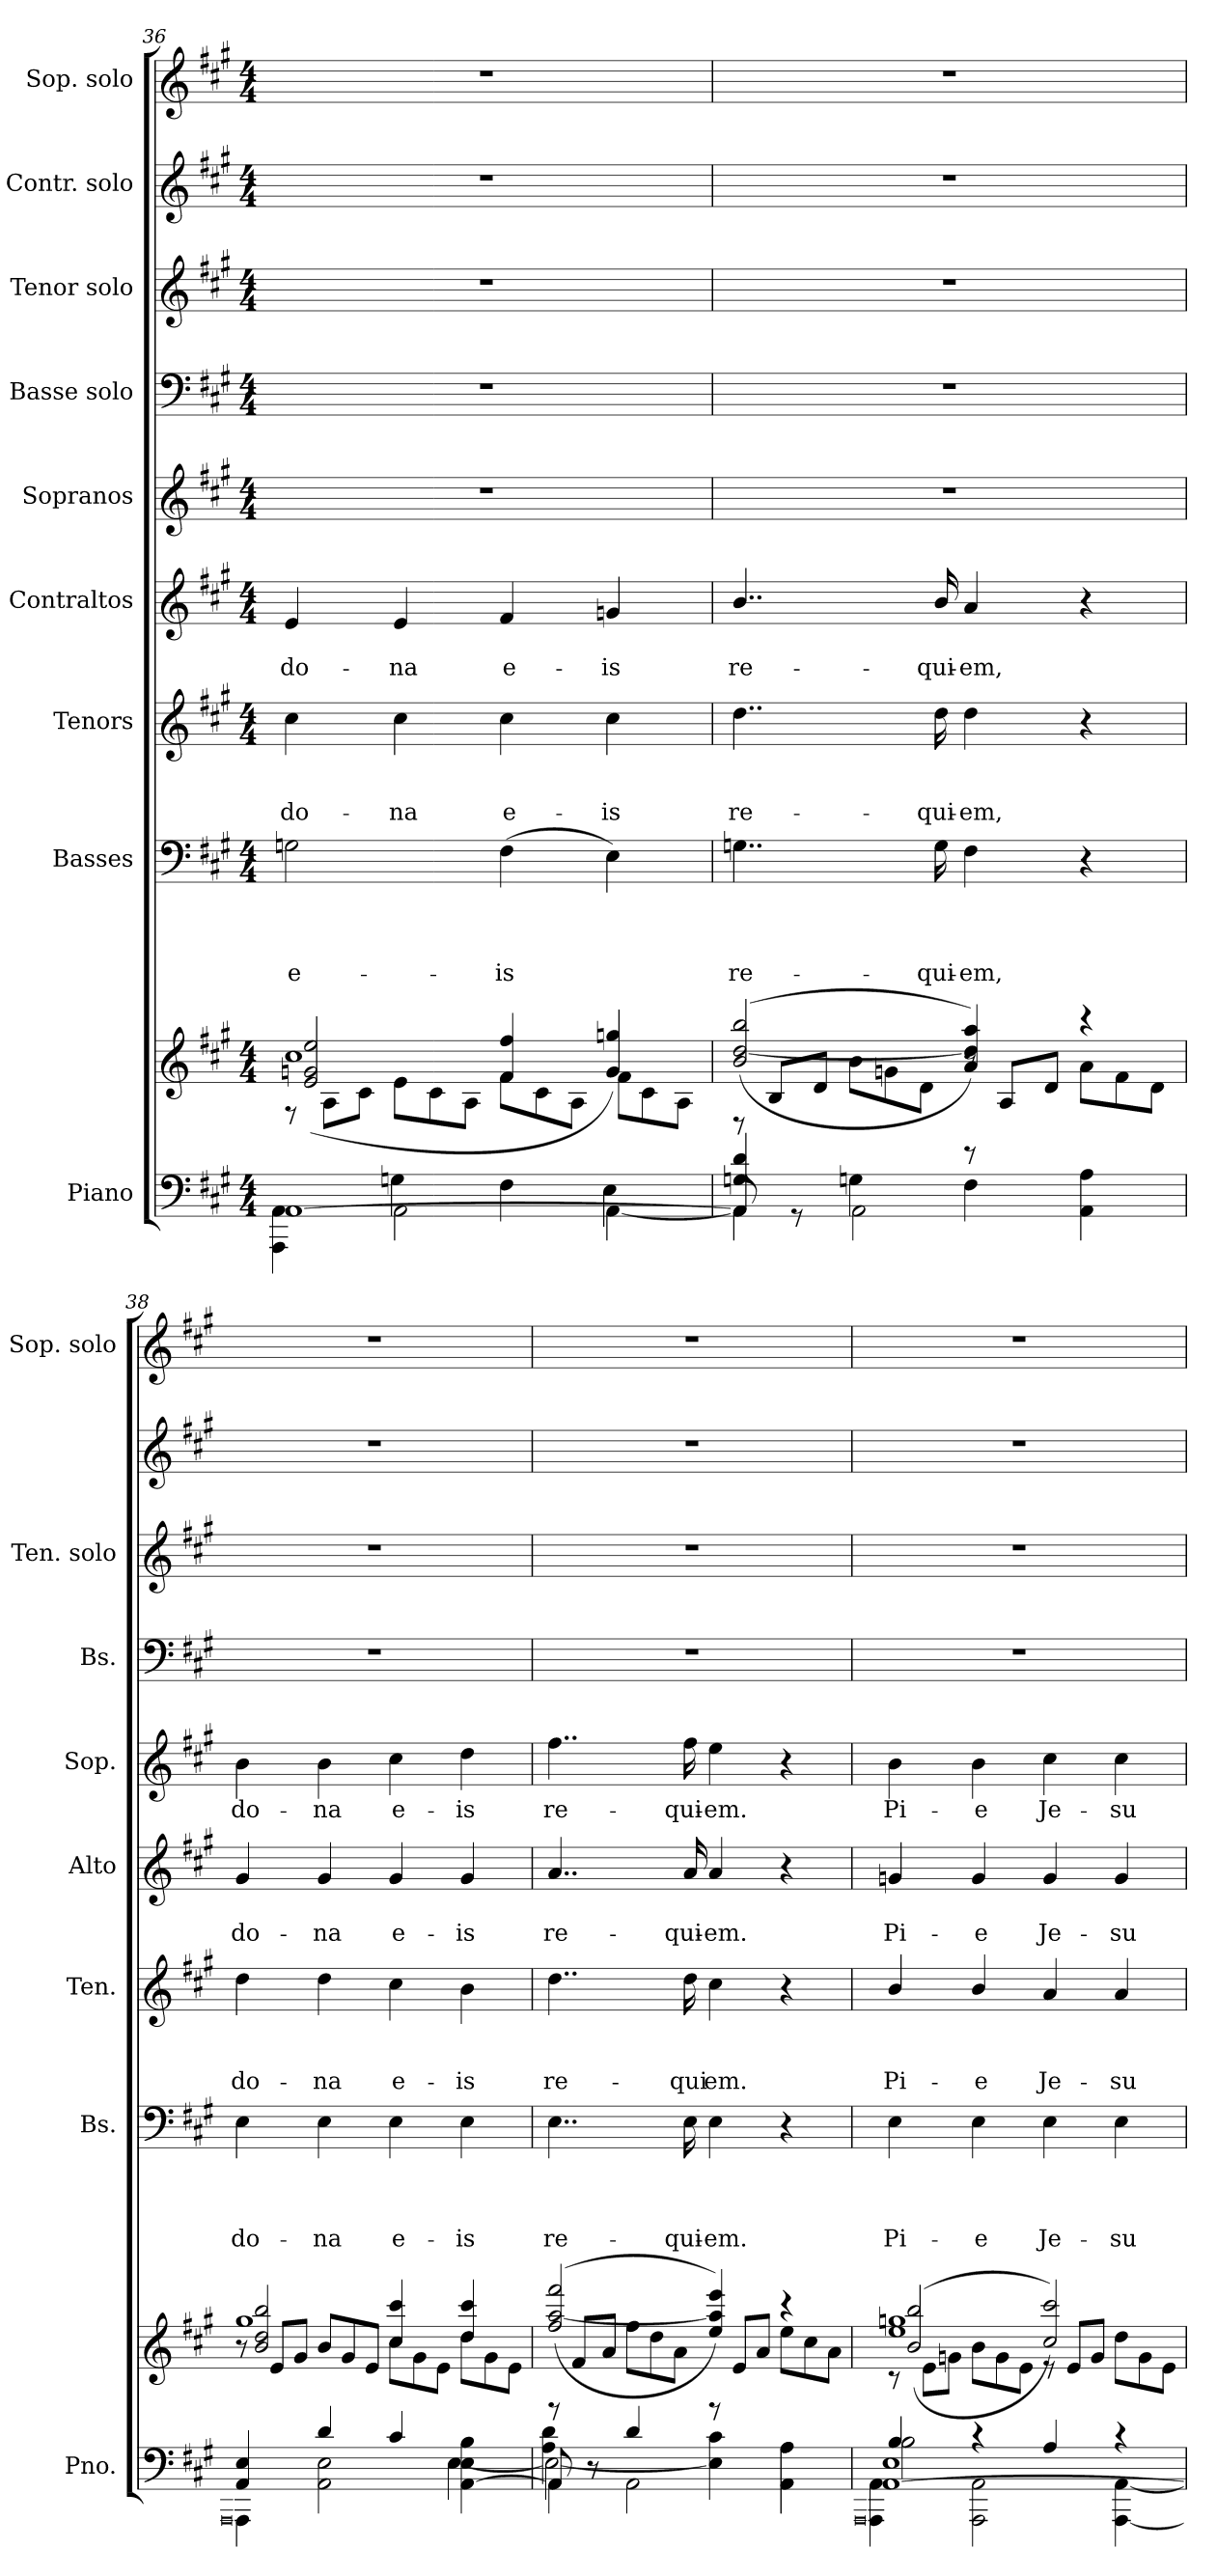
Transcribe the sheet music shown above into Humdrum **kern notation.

**kern	**kern	**kern	**text	**text	**text	**text	**kern	**text	**text	**text	**kern	**text	**text	**kern	**text	**kern	**kern	**kern	**kern
*part9	*part9	*part8	*part8	*part8	*part8	*part8	*part7	*part7	*part7	*part7	*part6	*part6	*part6	*part5	*part5	*part4	*part3	*part2	*part1
*staff10	*staff9	*staff8	*staff8	*staff8	*staff8	*staff8	*staff7	*staff7	*staff7	*staff7	*staff6	*staff6	*staff6	*staff5	*staff5	*staff4	*staff3	*staff2	*staff1
*I"Piano	*	*I"Basses	*	*	*	*	*I"Tenors	*	*	*	*I"Contraltos	*	*	*I"Sopranos	*	*I"Basse solo	*I"Tenor solo	*I"Contr. solo	*I"Sop. solo
*I'Pno.	*	*I'Bs.	*	*	*	*	*I'Ten.	*	*	*	*I'Alto	*	*	*I'Sop.	*	*I'Bs.	*I'Ten. solo	*	*I'Sop. solo
!!LO:PB:g=z
*clefF4	*clefG2	*clefF4	*	*	*	*	*clefG2	*	*	*	*clefG2	*	*	*clefG2	*	*clefF4	*clefG2	*clefG2	*clefG2
*	*	*	*	*	*	*	*ITrd7c12	*	*	*	*	*	*	*	*	*	*ITrd7c12	*	*
*k[f#c#g#]	*k[f#c#g#]	*k[f#c#g#]	*	*	*	*	*k[f#c#g#]	*	*	*	*k[f#c#g#]	*	*	*k[f#c#g#]	*	*k[f#c#g#]	*k[f#c#g#]	*k[f#c#g#]	*k[f#c#g#]
*A:	*A:	*A:	*	*	*	*	*A:	*	*	*	*A:	*	*	*A:	*	*A:	*A:	*A:	*A:
*M4/4	*M4/4	*M4/4	*	*	*	*	*M4/4	*	*	*	*M4/4	*	*	*M4/4	*	*M4/4	*M4/4	*M4/4	*M4/4
=36	=36	=36	=36	=36	=36	=36	=36	=36	=36	=36	=36	=36	=36	=36	=36	=36	=36	=36	=36
*^	*^	*	*	*	*	*	*	*	*	*	*	*	*	*	*	*	*	*	*
*	*^	*	*^	*	*	*	*	*	*	*	*	*	*	*	*	*	*	*	*	*	*
*	*	*^	*	*	*	*	*	*	*	*	*	*	*	*	*	*	*	*	*	*	*	*	*
*	*	*	*	*	*	*Xtuplet	*	*	*	*	*	*	*	*	*	*	*	*	*	*	*	*	*	*
!	!	!	!	!	!	!	!	!	!	!	!LO:LY:b	!	!	!	!LO:LY:b	!	!	!LO:LY:b	!	!	!	!	!	!
1ryy	4ryy	[<1AA	4AAA\ 4AA\	1cc#	(>2e/ 2gn/ 2ee/	12rF	2Gn\	.	.	.	e-	4c#\	.	.	do-	4e/	.	do-	1r	.	1r	1r	1r	1r
.	.	.	.	.	.	12A\L	.	.	.	.	.	.	.	.	.	.	.	.	.	.	.	.	.	.
.	.	.	.	.	.	12c#\J	.	.	.	.	.	.	.	.	.	.	.	.	.	.	.	.	.	.
!	!	!	!	!	!	!	!	!	!	!	!	!	!	!	!LO:LY:b	!	!	!LO:LY:b	!	!	!	!	!	!
.	2AA\	.	4Gn\	.	.	12e\L	.	.	.	.	.	4c#\	.	.	-na	4e/	.	-na	.	.	.	.	.	.
.	.	.	.	.	.	12c#\	.	.	.	.	.	.	.	.	.	.	.	.	.	.	.	.	.	.
.	.	.	.	.	.	12A\J	.	.	.	.	.	.	.	.	.	.	.	.	.	.	.	.	.	.
!	!	!	!	!	!	!	!	!	!	!	!LO:LY:b	!	!	!	!LO:LY:b	!	!	!LO:LY:b	!	!	!	!	!	!
.	.	.	4F#\	.	4f#/ 4ff#/	12f#\L	(>4F#\	.	.	.	-is	4c#\	.	.	e-	4f#/	.	e-	.	.	.	.	.	.
.	.	.	.	.	.	12c#\	.	.	.	.	.	.	.	.	.	.	.	.	.	.	.	.	.	.
.	.	.	.	.	.	12A\J	.	.	.	.	.	.	.	.	.	.	.	.	.	.	.	.	.	.
!	!	!	!	!	!	!	!	!	!	!	!	!	!	!	!LO:LY:b	!	!	!LO:LY:b	!	!	!	!	!	!
.	[<4AA\	.	4E\	.	4g/ 4ggn/)	12f#\L	4E\)	.	.	.	.	4c#\	.	.	-is	4gn/	.	-is	.	.	.	.	.	.
.	.	.	.	.	.	12c#\	.	.	.	.	.	.	.	.	.	.	.	.	.	.	.	.	.	.
.	.	.	.	.	.	12A\J	.	.	.	.	.	.	.	.	.	.	.	.	.	.	.	.	.	.
=37	=37	=37	=37	=37	=37	=37	=37	=37	=37	=37	=37	=37	=37	=37	=37	=37	=37	=37	=37	=37	=37	=37	=37	=37
!	!	!	!	!	!	!	!	!	!	!	!LO:LY:b	!	!	!	!LO:LY:b	!	!	!LO:LY:b	!	!	!	!	!	!
4Gn/ 4d/	4AA\]	8AA/]	1ryy	1ryy	(>(>2b/ [>2dd/ 2bb/	12rD	4..Gn\	.	.	.	re-	4..d\	.	.	re-	4..b/	.	re-	1r	.	1r	1r	1r	1r
.	.	.	.	.	.	12B/L	.	.	.	.	.	.	.	.	.	.	.	.	.	.	.	.	.	.
.	.	8rGG	.	.	.	.	.	.	.	.	.	.	.	.	.	.	.	.	.	.	.	.	.	.
.	.	.	.	.	.	12d/J	.	.	.	.	.	.	.	.	.	.	.	.	.	.	.	.	.	.
4ryy	4Gni\	2AA\	.	.	.	12b\L	.	.	.	.	.	.	.	.	.	.	.	.	.	.	.	.	.	.
.	.	.	.	.	.	12gn\	.	.	.	.	.	.	.	.	.	.	.	.	.	.	.	.	.	.
.	.	.	.	.	.	12d\J	.	.	.	.	.	.	.	.	.	.	.	.	.	.	.	.	.	.
!	!	!	!	!	!	!	!	!	!	!	!LO:LY:b	!	!	!	!LO:LY:b	!	!	!LO:LY:b	!	!	!	!	!	!
.	.	.	.	.	.	.	16G\	.	.	.	-qui-	16d\	.	.	-qui-	16b/	.	-qui-	.	.	.	.	.	.
!	!	!	!	!	!	!	!	!	!	!	!LO:LY:b	!	!	!	!LO:LY:b	!	!	!LO:LY:b	!	!	!	!	!	!
8re	4F#\	.	.	.	4a/ 4dd/] 4aa/))	12r	4F#\	.	.	.	-em,	4d\	.	.	-em,	4a/	.	-em,	.	.	.	.	.	.
.	.	.	.	.	.	12A/L	.	.	.	.	.	.	.	.	.	.	.	.	.	.	.	.	.	.
4.ryy	.	.	.	.	.	.	.	.	.	.	.	.	.	.	.	.	.	.	.	.	.	.	.	.
.	.	.	.	.	.	12d/J	.	.	.	.	.	.	.	.	.	.	.	.	.	.	.	.	.	.
.	4AA\ 4A\	4ryy	.	.	4rccc	12a\L	4r	.	.	.	.	4r	.	.	.	4r	.	.	.	.	.	.	.	.
.	.	.	.	.	.	12f#\	.	.	.	.	.	.	.	.	.	.	.	.	.	.	.	.	.	.
.	.	.	.	.	.	12d\J	.	.	.	.	.	.	.	.	.	.	.	.	.	.	.	.	.	.
!!LO:PB:g=z
=38	=38	=38	=38	=38	=38	=38	=38	=38	=38	=38	=38	=38	=38	=38	=38	=38	=38	=38	=38	=38	=38	=38	=38	=38
0qAAA	.	.	.	.	.	.	.	.	.	.	.	.	.	.	.	.	.	.	.	.	.	.	.	.
!	!	!	!	!	!	!	!	!	!	!	!LO:LY:b	!	!	!	!LO:LY:b	!	!	!LO:LY:b	!	!LO:LY:b	!	!	!	!
4AA/ 4E/	4ryy	4AAA\	1ryy	1gg#i	2b/ 2dd/ 2bb/	12r	4E\	.	.	.	do-	4d\	.	.	do-	4g#i/	.	do-	4b\	do-	1r	1r	1r	1r
.	.	.	.	.	.	12e/L	.	.	.	.	.	.	.	.	.	.	.	.	.	.	.	.	.	.
.	.	.	.	.	.	12g#/J	.	.	.	.	.	.	.	.	.	.	.	.	.	.	.	.	.	.
!	!	!	!	!	!	!	!	!	!	!	!LO:LY:b	!	!	!	!LO:LY:b	!	!	!LO:LY:b	!	!LO:LY:b	!	!	!	!
4d/	2AA\ 2E\	2.ryy	.	.	.	12b/L	4E\	.	.	.	-na	4d\	.	.	-na	4g#/	.	-na	4b\	-na	.	.	.	.
.	.	.	.	.	.	12g#/	.	.	.	.	.	.	.	.	.	.	.	.	.	.	.	.	.	.
.	.	.	.	.	.	12e/J	.	.	.	.	.	.	.	.	.	.	.	.	.	.	.	.	.	.
!	!	!	!	!	!	!	!	!	!	!	!LO:LY:b	!	!	!	!LO:LY:b	!	!	!LO:LY:b	!	!LO:LY:b	!	!	!	!
4c#/	.	.	.	.	4cc#/ 4ccc#/	12cc#\L	4E\	.	.	.	e-	4c#\	.	.	e-	4g#/	.	e-	4cc#\	e-	.	.	.	.
.	.	.	.	.	.	12g#\	.	.	.	.	.	.	.	.	.	.	.	.	.	.	.	.	.	.
.	.	.	.	.	.	12e\J	.	.	.	.	.	.	.	.	.	.	.	.	.	.	.	.	.	.
!	!	!	!	!	!	!	!	!	!	!	!LO:LY:b	!	!	!	!LO:LY:b	!	!	!LO:LY:b	!	!LO:LY:b	!	!	!	!
[<4AA\ 4E\ 4B\	[<4E\	.	.	.	4dd/ 4ccc#/	12dd\L	4E\	.	.	.	-is	4B\	.	.	-is	4g#/	.	-is	4dd\	-is	.	.	.	.
.	.	.	.	.	.	12g#\	.	.	.	.	.	.	.	.	.	.	.	.	.	.	.	.	.	.
.	.	.	.	.	.	12e\J	.	.	.	.	.	.	.	.	.	.	.	.	.	.	.	.	.	.
=39	=39	=39	=39	=39	=39	=39	=39	=39	=39	=39	=39	=39	=39	=39	=39	=39	=39	=39	=39	=39	=39	=39	=39	=39
!	!	!	!	!	!	!	!	!	!	!	!LO:LY:b	!	!	!	!LO:LY:b	!	!	!LO:LY:b	!	!LO:LY:b	!	!	!	!
4AA\]	2E\_	8AA/	4A\ 4d\	1ryy	(>(>2ff#/ [>2aa/ 2fff#/	12rD	4..E\	.	.	.	re-	4..d\	.	.	re-	4..a/	.	re-	4..ff#\	re-	1r	1r	1r	1r
.	.	.	.	.	.	12f#/L	.	.	.	.	.	.	.	.	.	.	.	.	.	.	.	.	.	.
.	.	8r	.	.	.	.	.	.	.	.	.	.	.	.	.	.	.	.	.	.	.	.	.	.
.	.	.	.	.	.	12a/J	.	.	.	.	.	.	.	.	.	.	.	.	.	.	.	.	.	.
4d/	.	2AA\	2.ryy	.	.	12ff#\L	.	.	.	.	.	.	.	.	.	.	.	.	.	.	.	.	.	.
.	.	.	.	.	.	12dd\	.	.	.	.	.	.	.	.	.	.	.	.	.	.	.	.	.	.
.	.	.	.	.	.	12a\J	.	.	.	.	.	.	.	.	.	.	.	.	.	.	.	.	.	.
!	!	!	!	!	!	!	!	!	!	!	!LO:LY:b	!	!	!	!LO:LY:b	!	!	!LO:LY:b	!	!LO:LY:b	!	!	!	!
.	.	.	.	.	.	.	16E\	.	.	.	-qui-	16d\	.	.	-qui	16a/	.	-qui-	16ff#\	-qui-	.	.	.	.
!	!	!	!	!	!	!	!	!	!	!	!LO:LY:b	!	!	!	!LO:LY:b	!	!	!LO:LY:b	!	!LO:LY:b	!	!	!	!
4ryy	4E\] 4c#\	.	.	.	4ee/ 4aa/] 4eee/))	12rD	4E\	.	.	.	-em.	4c#\	.	.	em.	4a/	.	-em.	4ee\	-em.	.	.	.	.
.	.	.	.	.	.	12e/L	.	.	.	.	.	.	.	.	.	.	.	.	.	.	.	.	.	.
.	.	.	.	.	.	12a/J	.	.	.	.	.	.	.	.	.	.	.	.	.	.	.	.	.	.
4AA\ 4A\	4ryy	4AA\ 4A\	.	.	4rccc	12ee\L	4r	.	.	.	.	4r	.	.	.	4r	.	.	4r	.	.	.	.	.
.	.	.	.	.	.	12cc#\	.	.	.	.	.	.	.	.	.	.	.	.	.	.	.	.	.	.
.	.	.	.	.	.	12a\J	.	.	.	.	.	.	.	.	.	.	.	.	.	.	.	.	.	.
!!LO:PB:g=z
=40	=40	=40	=40	=40	=40	=40	=40	=40	=40	=40	=40	=40	=40	=40	=40	=40	=40	=40	=40	=40	=40	=40	=40	=40
.	.	.	0qAAA	.	.	.	.	.	.	.	.	.	.	.	.	.	.	.	.	.	.	.	.	.
!	!	!	!	!	!	!	!	!	!	!	!LO:LY:b	!	!	!	!LO:LY:b	!	!	!LO:LY:b	!	!LO:LY:b	!	!	!	!
4B/	2B\	[<1AA 1E	4AAA\ 4AA\	1ee 1ggn	(>(>2b/ 2bb/	12rc	4E\	.	.	.	Pi-	4B/	.	.	Pi-	4gn/	.	Pi-	4b\	Pi-	1r	1r	1r	1r
.	.	.	.	.	.	12e\L	.	.	.	.	.	.	.	.	.	.	.	.	.	.	.	.	.	.
.	.	.	.	.	.	12gn\J	.	.	.	.	.	.	.	.	.	.	.	.	.	.	.	.	.	.
!	!	!	!	!	!	!	!	!	!	!	!LO:LY:b	!	!	!	!LO:LY:b	!	!	!LO:LY:b	!	!LO:LY:b	!	!	!	!
4rc	.	.	2AAA\ 2AA\	.	.	12b\L	4E\	.	.	.	-e	4B/	.	.	-e	4g/	.	-e	4b\	-e	.	.	.	.
.	.	.	.	.	.	12g\	.	.	.	.	.	.	.	.	.	.	.	.	.	.	.	.	.	.
.	.	.	.	.	.	12e\J	.	.	.	.	.	.	.	.	.	.	.	.	.	.	.	.	.	.
!	!	!	!	!	!	!	!	!	!	!	!LO:LY:b	!	!	!	!LO:LY:b	!	!	!LO:LY:b	!	!LO:LY:b	!	!	!	!
4A/	2ryy	.	.	.	2cc#/ 2ccc#/))	12re	4E\	.	.	.	Je-	4A/	.	.	Je-	4g/	.	Je-	4cc#\	Je-	.	.	.	.
.	.	.	.	.	.	12e/L	.	.	.	.	.	.	.	.	.	.	.	.	.	.	.	.	.	.
.	.	.	.	.	.	12g/J	.	.	.	.	.	.	.	.	.	.	.	.	.	.	.	.	.	.
!	!	!	!	!	!	!	!	!	!	!	!LO:LY:b	!	!	!	!LO:LY:b	!	!	!LO:LY:b	!	!LO:LY:b	!	!	!	!
4rc	.	.	[<4AAA\ [<4AA\	.	.	12dd\L	4E\	.	.	.	-su	4A/	.	.	-su	4g/	.	-su	4cc#\	-su	.	.	.	.
.	.	.	.	.	.	12g\	.	.	.	.	.	.	.	.	.	.	.	.	.	.	.	.	.	.
.	.	.	.	.	.	12e\J	.	.	.	.	.	.	.	.	.	.	.	.	.	.	.	.	.	.
*v	*v	*v	*v	*	*	*	*	*	*	*	*	*	*	*	*	*	*	*	*	*	*	*	*	*
*	*v	*v	*v	*	*	*	*	*	*	*	*	*	*	*	*	*	*	*	*	*	*
=	=	=	=	=	=	=	=	=	=	=	=	=	=	=	=	=	=	=	=
*-	*-	*-	*-	*-	*-	*-	*-	*-	*-	*-	*-	*-	*-	*-	*-	*-	*-	*-	*-
